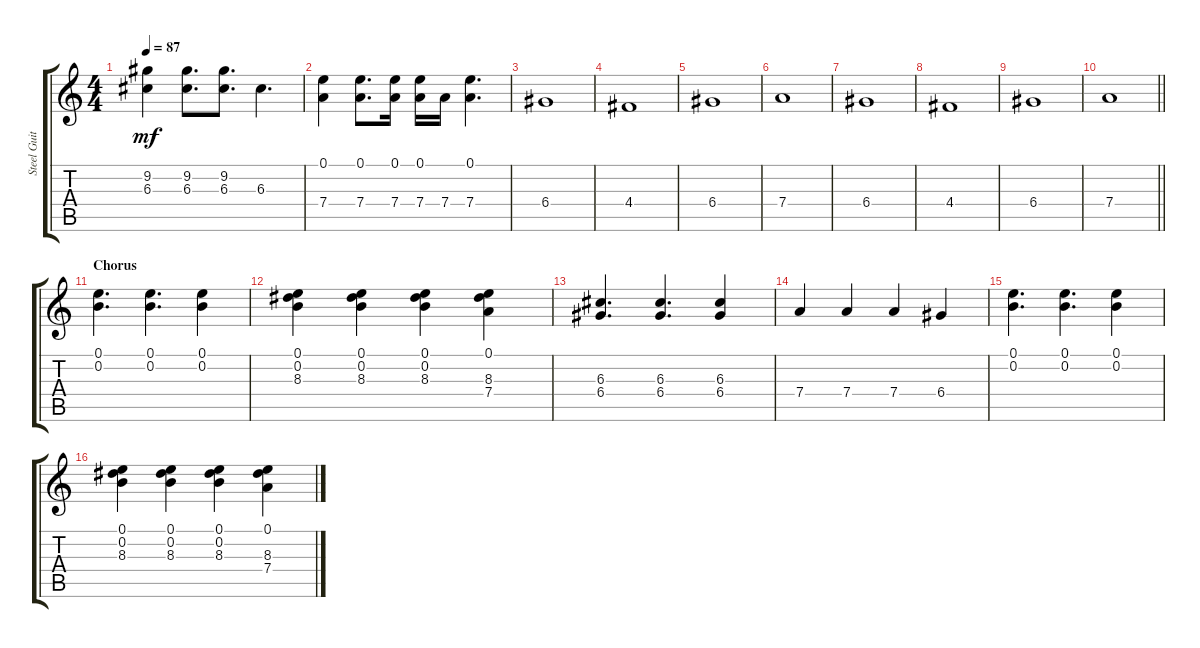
\track ("Steel Guitar" "Steel Guit") {instrument acousticguitarsteel}
\staff {score tabs}
\tuning (E4 B3 G3 D3 A2 E2) {hide}
\ts (4 4)
\tempo 87
\clef g2
\ks c
(9.2 6.3).4{dy mf} (9.2 6.3).8{d} (9.2 6.3).8{d} 6.3.4{d} |
(0.1 7.4).4 (0.1 7.4).8{d} (0.1 7.4).16 (0.1 7.4).16 7.4.16 (0.1 7.4).4{d} |
6.4.1 |
4.4.1 |
6.4.1 |
7.4.1 |
6.4.1 |
4.4.1 |
6.4.1 |
\barLineRight lightlight
7.4.1 |
\section ("" "Chorus")
(0.1 0.2).4{d} (0.1 0.2).4{d} (0.1 0.2).4 |
(0.1 0.2 8.3).4 (0.1 0.2 8.3).4 (0.1 0.2 8.3).4 (0.1 8.3 7.4).4 |
(6.3 6.4).4{d} (6.3 6.4).4{d} (6.3 6.4).4 |
7.4.4 7.4.4 7.4.4 6.4.4 |
(0.1 0.2).4{d} (0.1 0.2).4{d} (0.1 0.2).4 |
(0.1 0.2 8.3).4 (0.1 0.2 8.3).4 (0.1 0.2 8.3).4 (0.1 8.3 7.4).4
